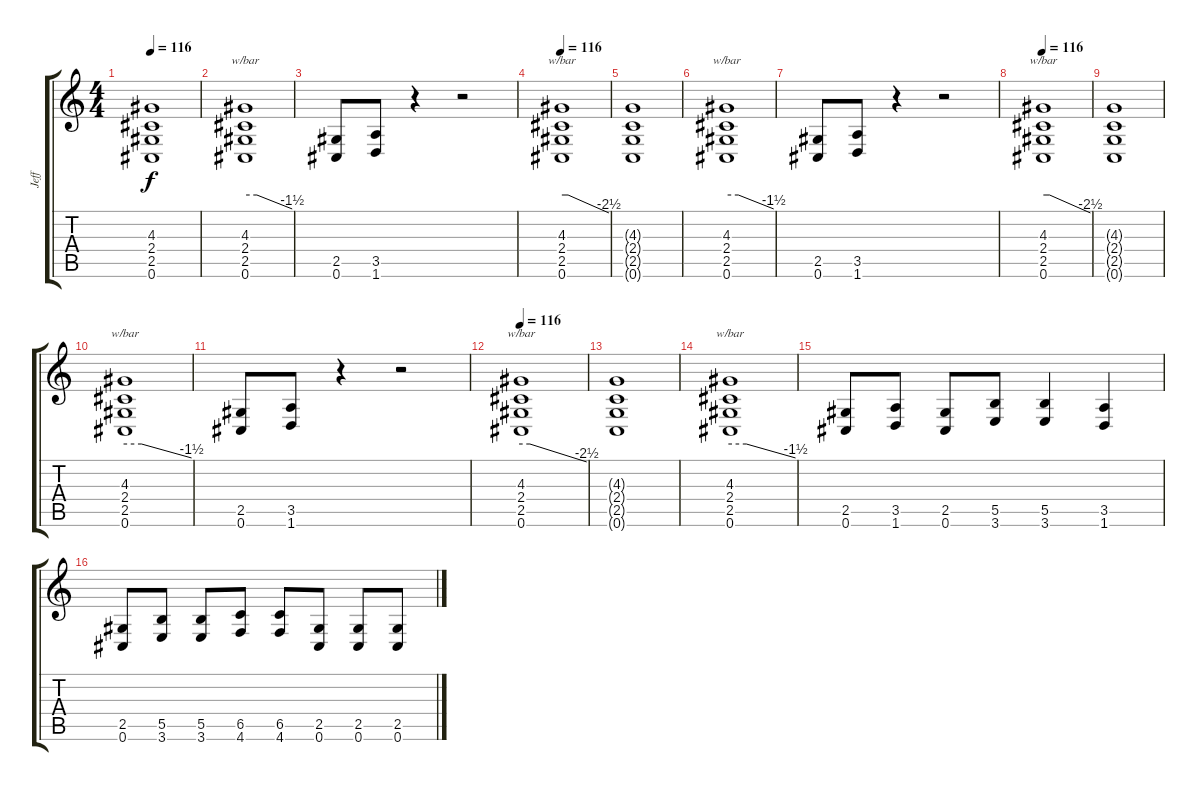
\track ("Jeff" "Jeff") {instrument distortionguitar}
\staff {score tabs}
\tuning (Db4 Ab3 E3 B2 Gb2 Db2) {hide}
\ts (4 4)
\tempo 116
\clef g2
\ks c
(4.3{t} 2.4{t} 2.5{t} 0.6{t}).1{dy f} |
(4.3 2.4 2.5 0.6).1{tbe (custom default 0 0 15 0 60 -6)} |
(2.5 0.6).8 (3.5 1.6).8 r.4 r.2 |
\tempo 116
(4.3 2.4 2.5 0.6).1{tbe (custom default 0 0 8 0 60 -10)} |
(4.3{t} 2.4{t} 2.5{t} 0.6{t}).1 |
(4.3 2.4 2.5 0.6).1{tbe (custom default 0 0 15 0 60 -6)} |
(2.5 0.6).8 (3.5 1.6).8 r.4 r.2 |
\tempo 116
(4.3 2.4 2.5 0.6).1{tbe (custom default 0 0 8 0 60 -10)} |
(4.3{t} 2.4{t} 2.5{t} 0.6{t}).1 |
(4.3 2.4 2.5 0.6).1{tbe (custom default 0 0 15 0 60 -6)} |
(2.5 0.6).8 (3.5 1.6).8 r.4 r.2 |
\tempo 116
(4.3 2.4 2.5 0.6).1{tbe (custom default 0 0 8 0 60 -10)} |
(4.3{t} 2.4{t} 2.5{t} 0.6{t}).1 |
(4.3 2.4 2.5 0.6).1{tbe (custom default 0 0 15 0 60 -6)} |
(2.5 0.6).8 (3.5 1.6).8 (2.5 0.6).8 (5.5 3.6).8 (5.5 3.6).4 (3.5 1.6).4 |
(2.5 0.6).8 (5.5 3.6).8 (5.5 3.6).8 (6.5 4.6).8 (6.5 4.6).8 (2.5 0.6).8 (2.5 0.6).8 (2.5 0.6).8
